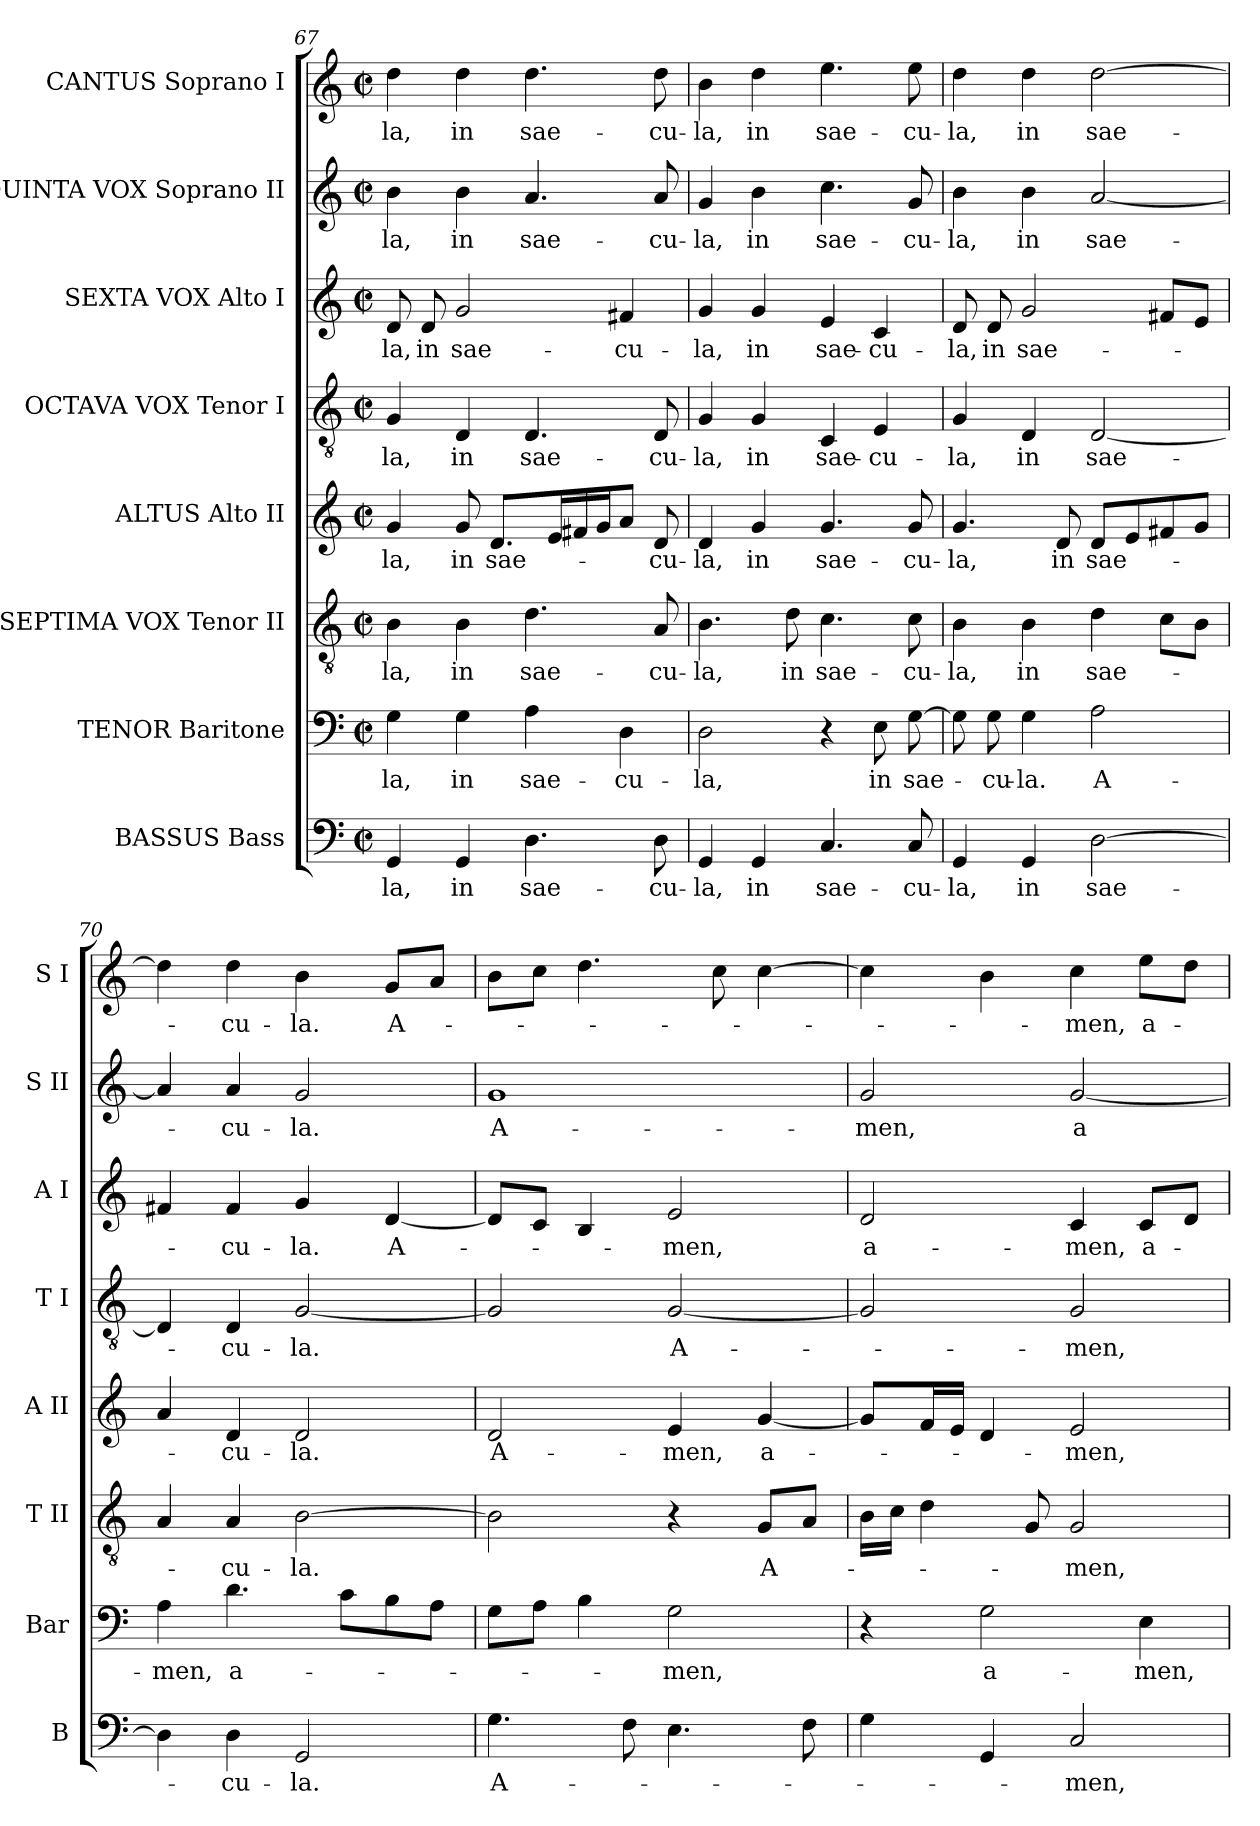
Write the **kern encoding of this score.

**kern	**text	**kern	**text	**kern	**text	**kern	**text	**kern	**text	**kern	**text	**kern	**text	**kern	**text
*part8	*part8	*part7	*part7	*part6	*part6	*part5	*part5	*part4	*part4	*part3	*part3	*part2	*part2	*part1	*part1
*staff8	*staff8	*staff7	*staff7	*staff6	*staff6	*staff5	*staff5	*staff4	*staff4	*staff3	*staff3	*staff2	*staff2	*staff1	*staff1
*I"BASSUS Bass	*	*I"TENOR Baritone	*	*I"SEPTIMA VOX Tenor II	*	*I"ALTUS Alto II	*	*I"OCTAVA VOX Tenor I	*	*I"SEXTA VOX Alto I	*	*I"QUINTA VOX Soprano II	*	*I"CANTUS Soprano I	*
*I'B	*	*I'Bar	*	*I'T II	*	*I'A II	*	*I'T I	*	*I'A I	*	*I'S II	*	*I'S I	*
*clefF4	*	*clefF4	*	*clefGv2	*	*clefG2	*	*clefGv2	*	*clefG2	*	*clefG2	*	*clefG2	*
*k[]	*	*k[]	*	*k[]	*	*k[]	*	*k[]	*	*k[]	*	*k[]	*	*k[]	*
*C:	*	*C:	*	*C:	*	*C:	*	*C:	*	*C:	*	*C:	*	*C:	*
*M2/2	*	*M2/2	*	*M2/2	*	*M2/2	*	*M2/2	*	*M2/2	*	*M2/2	*	*M2/2	*
*met(c|)	*	*met(c|)	*	*met(c|)	*	*met(c|)	*	*met(c|)	*	*met(c|)	*	*met(c|)	*	*met(c|)	*
=67	=67	=67	=67	=67	=67	=67	=67	=67	=67	=67	=67	=67	=67	=67	=67
4GG/	-la,	4G\	-la,	4B\	-la,	4g/	-la,	4G/	-la,	8d/	-la,	4b\	-la,	4dd\	-la,
.	.	.	.	.	.	.	.	.	.	8d/	in	.	.	.	.
4GG/	in	4G\	in	4B\	in	8g/	in	4D/	in	2g/	sae-	4b\	in	4dd\	in
.	.	.	.	.	.	8.d/L	sae-	.	.	.	.	.	.	.	.
4.D\	sae-	4A\	sae-	4.d\	sae-	.	.	4.D/	sae-	.	.	4.a/	sae-	4.dd\	sae-
.	.	.	.	.	.	16e/L	.	.	.	.	.	.	.	.	.
.	.	.	.	.	.	16f#X/	.	.	.	.	.	.	.	.	.
.	.	.	.	.	.	16g/J	.	.	.	.	.	.	.	.	.
.	.	4D\	-cu-	.	.	8a/J	.	.	.	4f#X/	-cu-	.	.	.	.
8D\	-cu-	.	.	8A/	-cu-	8d/	-cu-	8D/	-cu-	.	.	8a/	-cu-	8dd\	-cu-
!!LO:PB:g=z
=68	=68	=68	=68	=68	=68	=68	=68	=68	=68	=68	=68	=68	=68	=68	=68
4GG/	-la,	2D\	-la,	4.B\	-la,	4d/	-la,	4G/	-la,	4g/	-la,	4g/	-la,	4b\	-la,
4GG/	in	.	.	.	.	4g/	in	4G/	in	4g/	in	4b\	in	4dd\	in
.	.	.	.	8d\	in	.	.	.	.	.	.	.	.	.	.
4.C/	sae-	4r	.	4.c\	sae-	4.g/	sae-	4C/	sae-	4e/	sae-	4.cc\	sae-	4.ee\	sae-
.	.	8E\	in	.	.	.	.	4E/	-cu-	4c/	-cu-	.	.	.	.
8C/	-cu-	[8G\	sae-	8c\	-cu-	8g/	-cu-	.	.	.	.	8g/	-cu-	8ee\	-cu-
=69	=69	=69	=69	=69	=69	=69	=69	=69	=69	=69	=69	=69	=69	=69	=69
4GG/	-la,	8G\]	.	4B\	-la,	4.g/	-la,	4G/	-la,	8d/	-la,	4b\	-la,	4dd\	-la,
.	.	8G\	-cu-	.	.	.	.	.	.	8d/	in	.	.	.	.
4GG/	in	4G\	-la.	4B\	in	.	.	4D/	in	2g/	sae-	4b\	in	4dd\	in
.	.	.	.	.	.	8d/	in	.	.	.	.	.	.	.	.
[2D\	sae-	2A\	A-	4d\	sae-	8d/L	sae-	[2D/	sae-	.	.	[2a/	sae-	[2dd\	sae-
.	.	.	.	.	.	8e/	.	.	.	.	.	.	.	.	.
.	.	.	.	8c\L	.	8f#X/	.	.	.	8f#X/L	.	.	.	.	.
.	.	.	.	8B\J	.	8g/J	.	.	.	8e/J	.	.	.	.	.
=70	=70	=70	=70	=70	=70	=70	=70	=70	=70	=70	=70	=70	=70	=70	=70
4D\]	.	4A\	-men,	4A/	.	4a/	.	4D/]	.	4f#X/	.	4a/]	.	4dd\]	.
4D\	-cu-	4.d\	a-	4A/	-cu-	4d/	-cu-	4D/	-cu-	4f#/	-cu-	4a/	-cu-	4dd\	-cu-
2GG/	-la.	.	.	[2B\	-la.	2d/	-la.	[2G/	-la.	4g/	-la.	2g/	-la.	4b\	-la.
.	.	8c\L	.	.	.	.	.	.	.	.	.	.	.	.	.
.	.	8B\	.	.	.	.	.	.	.	[4d/	A-	.	.	8g/L	A-
.	.	8A\J	.	.	.	.	.	.	.	.	.	.	.	8a/J	.
=71	=71	=71	=71	=71	=71	=71	=71	=71	=71	=71	=71	=71	=71	=71	=71
4.G\	A-	8G\L	.	2B\]	.	2d/	A-	2G/]	.	8d/L]	.	1g	A-	8b\L	.
.	.	8A\J	.	.	.	.	.	.	.	8c/J	.	.	.	8cc\J	.
.	.	4B\	.	.	.	.	.	.	.	4B/	.	.	.	4.dd\	.
8F\	.	.	.	.	.	.	.	.	.	.	.	.	.	.	.
4.E\	.	2G\	-men,	4r	.	4e/	-men,	[2G/	A-	2e/	-men,	.	.	.	.
.	.	.	.	.	.	.	.	.	.	.	.	.	.	8cc\	.
.	.	.	.	8G/L	A-	[4g/	a-	.	.	.	.	.	.	[4cc\	.
8F\	.	.	.	8A/J	.	.	.	.	.	.	.	.	.	.	.
=72	=72	=72	=72	=72	=72	=72	=72	=72	=72	=72	=72	=72	=72	=72	=72
4G\	.	4r	.	16B\LL	.	8g/L]	.	2G/]	.	2d/	a-	2g/	-men,	4cc\]	.
.	.	.	.	16c\JJ	.	.	.	.	.	.	.	.	.	.	.
.	.	.	.	4d\	.	16f/L	.	.	.	.	.	.	.	.	.
.	.	.	.	.	.	16e/JJ	.	.	.	.	.	.	.	.	.
4GG/	.	2G\	a-	.	.	4d/	.	.	.	.	.	.	.	4b\	.
.	.	.	.	8G/	.	.	.	.	.	.	.	.	.	.	.
2C/	-men,	.	.	2G/	-men,	2e/	-men,	2G/	-men,	4c/	-men,	[2g/	a-	4cc\	-men,
.	.	4E\	-men,	.	.	.	.	.	.	8c/L	a-	.	.	8ee\L	a-
.	.	.	.	.	.	.	.	.	.	8d/J	.	.	.	8dd\J	.
=	=	=	=	=	=	=	=	=	=	=	=	=	=	=	=
*-	*-	*-	*-	*-	*-	*-	*-	*-	*-	*-	*-	*-	*-	*-	*-
